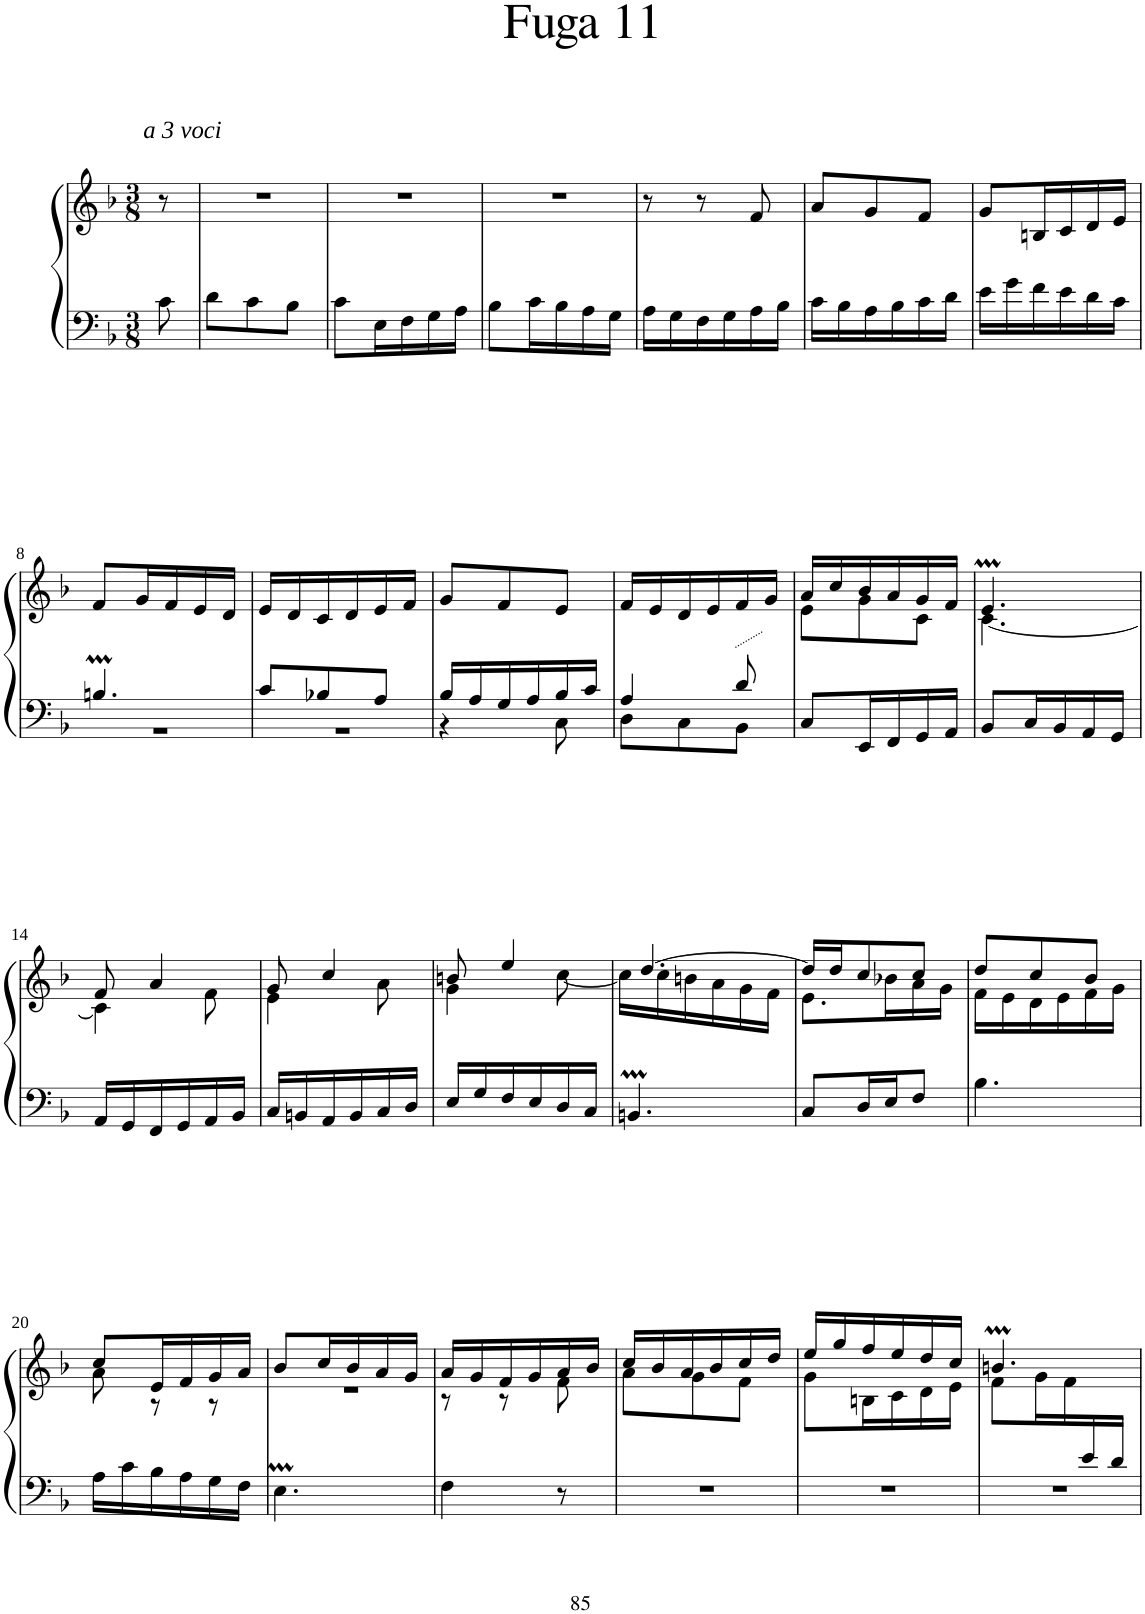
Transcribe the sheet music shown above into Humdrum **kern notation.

**kern	**kern
*part1	*part1
*staff2	*staff1
*I"Piano	*
*I'Pno	*
!!LO:PB:g=z
*clefF4	*clefG2
*k[b-]	*k[b-]
*M3/8	*M3/8
=1	=1
!	!LO:TX:a:i:t=a 3 voci
8c\	8r
=2	=2
8d\L	4.r
8c\	.
8B-\J	.
=3	=3
8c\L	4.r
16E\L	.
16F\	.
16G\	.
16A\JJ	.
=4	=4
8B-\L	4.r
16c\L	.
16B-\	.
16A\	.
16G\JJ	.
=5	=5
16A\LL	8r
16G\	.
16F\	8r
16G\	.
16A\	8f/
16B-\JJ	.
=6	=6
16c\LL	8a/L
16B-\	.
16A\	8g/
16B-\	.
16c\	8f/J
16d\JJ	.
=7	=7
16e\LL	8g/L
16g\	.
16f\	16Bn/L
16e\	16c/
16d\	16d/
16c\JJ	16e/JJ
!!LO:LB:g=z
=8	=8
*^	*
4.Bnm/	4.r	8f/L
.	.	16g/L
.	.	16f/
.	.	16e/
.	.	16d/JJ
=9	=9	=9
8c/L	4.r	16e/LL
.	.	16d/
8B-X/	.	16c/
.	.	16d/
8A/J	.	16e/
.	.	16f/JJ
=10	=10	=10
16B-/LL	4r	8g/L
16A/	.	.
16G/	.	8f/
16A/	.	.
16B-/	8C\	8e/J
16c/JJ	.	.
=11	=11	=11
4A/	8D\L	16f/LL
.	.	16e/
.	8C\	16d/
.	.	16e/
8d/	8BB-\J	16f/
.	.	16g/JJ
*v	*v	*
=12	=12
*	*^
8C/L	16a/LL	8e\L
.	16cc/	.
16EE/L	16b-/	8g\
16FF/	16a/	.
16GG/	16g/	8c\J
16AA/JJ	16f/JJ	.
=13	=13	=13
8BB-/L	4.em/	[4.c\
16C/L	.	.
16BB-/	.	.
16AA/	.	.
16GG/JJ	.	.
!!LO:LB:g=z	!!
=14	=14	=14
16AA/LL	8f/	4c\]
16GG/	.	.
16FF/	4a/	.
16GG/	.	.
16AA/	.	8f\
16BB-/JJ	.	.
=15	=15	=15
16C/LL	8g/	4e\
16BBn/	.	.
16AA/	4cc/	.
16BB/	.	.
16C/	.	8a\
16D/JJ	.	.
=16	=16	=16
16E/LL	8bn/	4g\
16G/	.	.
16F/	4ee/	.
16E/	.	.
16D/	.	[8cc\
16C/JJ	.	.
=17	=17	=17
4.BBnm/	[4.dd/	16cc\LL]
.	.	16cc\
.	.	16bn\
.	.	16a\
.	.	16g\
.	.	16f\JJ
=18	=18	=18
8C/L	16dd/LL]	8.e\L
.	16dd/J	.
16D/L	8cc/	.
16E/J	.	16b-X\L
8F/J	8cc/J	16a\
.	.	16g\JJ
=19	=19	=19
4.B-\	8dd/L	16f\LL
.	.	16e\
.	8cc/	16d\
.	.	16e\
.	8b-/J	16f\
.	.	16g\JJ
!!LO:LB:g=z	!!
=20	=20	=20
16A\LL	8cc/L	8a\
16c\	.	.
16B-\	16e/L	8r
16A\	16f/	.
16G\	16g/	8r
16F\JJ	16a/JJ	.
=21	=21	=21
4.Em\	8b-/L	4.r
.	16cc/L	.
.	16b-/	.
.	16a/	.
.	16g/JJ	.
=22	=22	=22
4F\	16a/LL	8r
.	16g/	.
.	16f/	8r
.	16g/	.
8r	16a/	8f\
.	16b-/JJ	.
=23	=23	=23
4.r	16cc/LL	8a\L
.	16b-/	.
.	16a/	8g\
.	16b-/	.
.	16cc/	8f\J
.	16dd/JJ	.
=24	=24	=24
4.r	16ee/LL	8g\L
.	16gg/	.
.	16ff/	16Bn\L
.	16ee/	16c\
.	16dd/	16d\
.	16cc/JJ	16e\JJ
=25	=25	=25
*^	*	*
4ryy	4.r	4.bnm/	8f\L
.	.	.	16g\L
.	.	.	16f\
16e/	.	.	8ryy
16d/JJ	.	.	.
*v	*v	*	*
*	*v	*v
=	=
*-	*-
